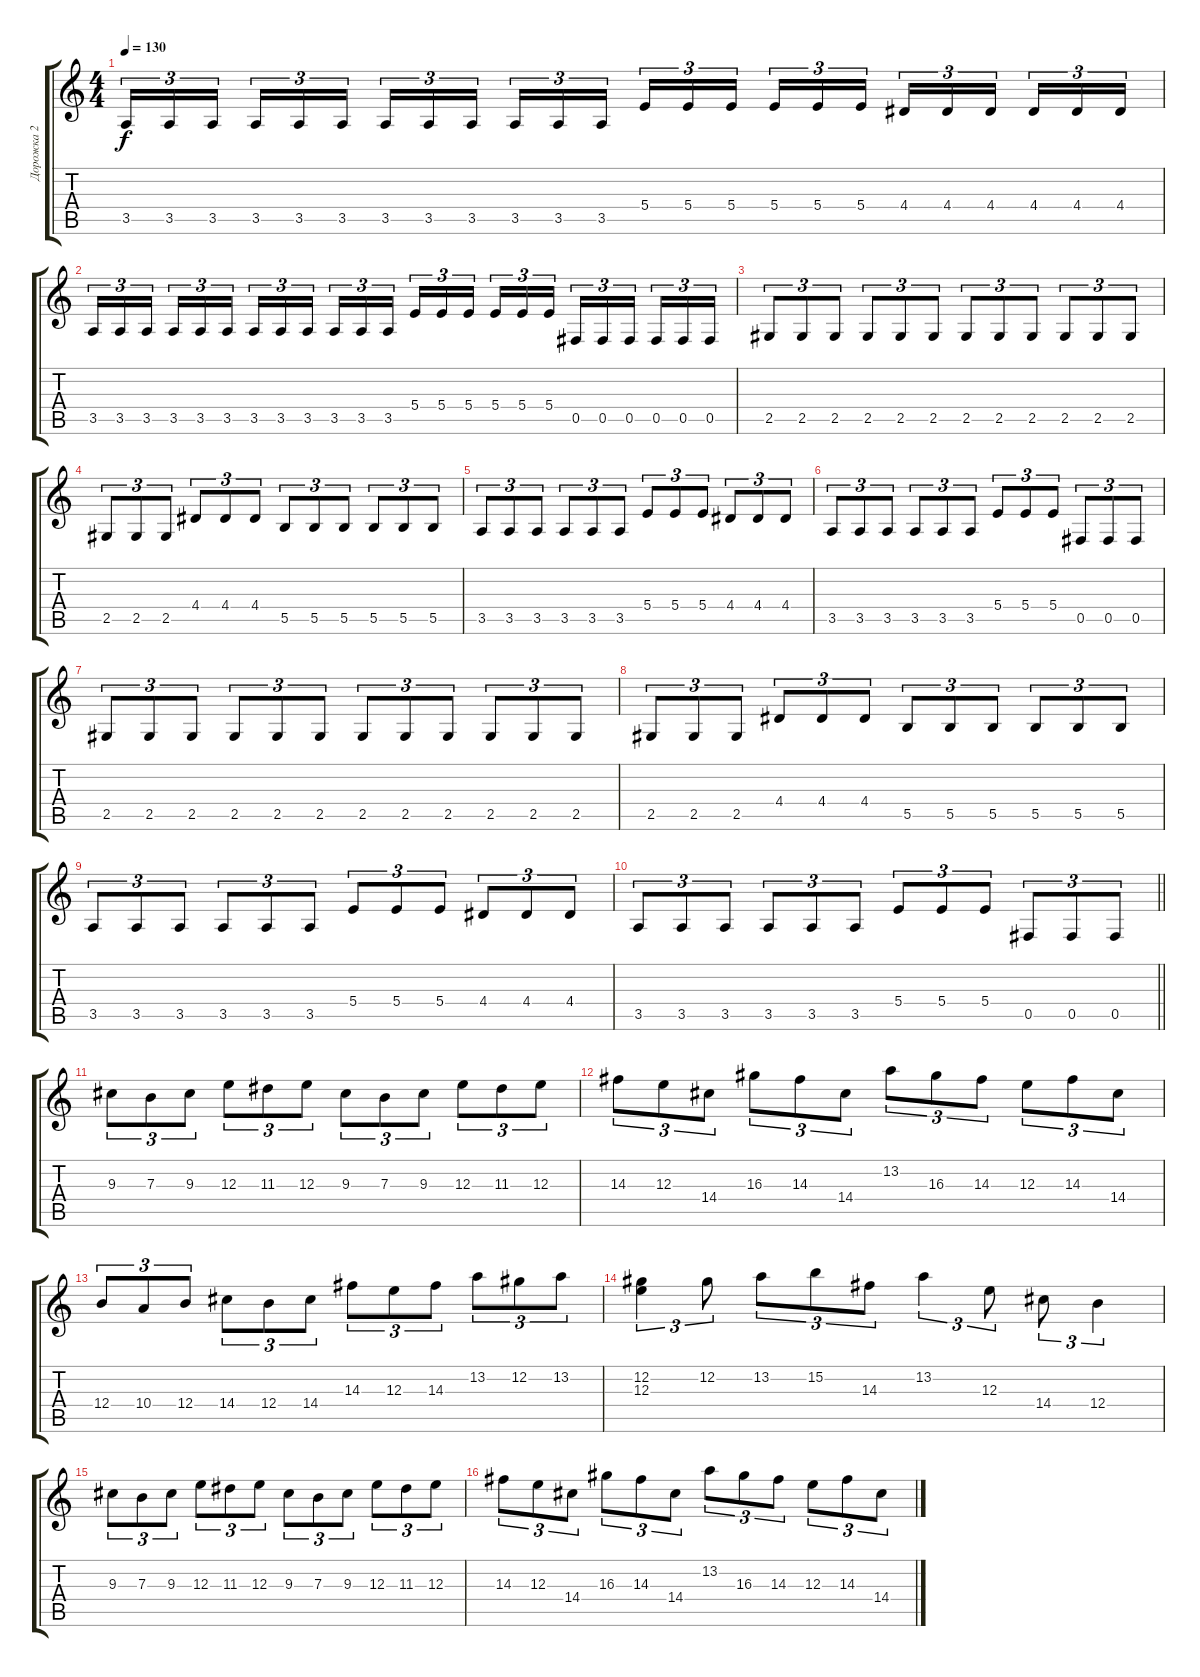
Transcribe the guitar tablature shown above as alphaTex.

\track ("Дорожка 2" "Дорожка 2") {instrument distortionguitar}
\staff {score tabs}
\tuning (Db4 Ab3 E3 B2 Gb2 B1) {hide}
\ts (4 4)
\tempo 130
\clef g2
\ks c
3.5.16{tu (3 2) dy f} 3.5.16{tu (3 2)} 3.5.16{tu (3 2) beam splitsecondary} 3.5.16{tu (3 2)} 3.5.16{tu (3 2)} 3.5.16{tu (3 2)} 3.5.16{tu (3 2)} 3.5.16{tu (3 2)} 3.5.16{tu (3 2) beam splitsecondary} 3.5.16{tu (3 2)} 3.5.16{tu (3 2)} 3.5.16{tu (3 2)} 5.4.16{tu (3 2)} 5.4.16{tu (3 2)} 5.4.16{tu (3 2) beam splitsecondary} 5.4.16{tu (3 2)} 5.4.16{tu (3 2)} 5.4.16{tu (3 2)} 4.4.16{tu (3 2)} 4.4.16{tu (3 2)} 4.4.16{tu (3 2) beam splitsecondary} 4.4.16{tu (3 2)} 4.4.16{tu (3 2)} 4.4.16{tu (3 2)} |
3.5.16{tu (3 2)} 3.5.16{tu (3 2)} 3.5.16{tu (3 2) beam splitsecondary} 3.5.16{tu (3 2)} 3.5.16{tu (3 2)} 3.5.16{tu (3 2)} 3.5.16{tu (3 2)} 3.5.16{tu (3 2)} 3.5.16{tu (3 2) beam splitsecondary} 3.5.16{tu (3 2)} 3.5.16{tu (3 2)} 3.5.16{tu (3 2)} 5.4.16{tu (3 2)} 5.4.16{tu (3 2)} 5.4.16{tu (3 2) beam splitsecondary} 5.4.16{tu (3 2)} 5.4.16{tu (3 2)} 5.4.16{tu (3 2)} 0.5.16{tu (3 2)} 0.5.16{tu (3 2)} 0.5.16{tu (3 2) beam splitsecondary} 0.5.16{tu (3 2)} 0.5.16{tu (3 2)} 0.5.16{tu (3 2)} |
2.5.8{tu (3 2)} 2.5.8{tu (3 2)} 2.5.8{tu (3 2)} 2.5.8{tu (3 2)} 2.5.8{tu (3 2)} 2.5.8{tu (3 2)} 2.5.8{tu (3 2)} 2.5.8{tu (3 2)} 2.5.8{tu (3 2)} 2.5.8{tu (3 2)} 2.5.8{tu (3 2)} 2.5.8{tu (3 2)} |
2.5.8{tu (3 2)} 2.5.8{tu (3 2)} 2.5.8{tu (3 2)} 4.4.8{tu (3 2)} 4.4.8{tu (3 2)} 4.4.8{tu (3 2)} 5.5.8{tu (3 2)} 5.5.8{tu (3 2)} 5.5.8{tu (3 2)} 5.5.8{tu (3 2)} 5.5.8{tu (3 2)} 5.5.8{tu (3 2)} |
3.5.8{tu (3 2)} 3.5.8{tu (3 2)} 3.5.8{tu (3 2)} 3.5.8{tu (3 2)} 3.5.8{tu (3 2)} 3.5.8{tu (3 2)} 5.4.8{tu (3 2)} 5.4.8{tu (3 2)} 5.4.8{tu (3 2)} 4.4.8{tu (3 2)} 4.4.8{tu (3 2)} 4.4.8{tu (3 2)} |
3.5.8{tu (3 2)} 3.5.8{tu (3 2)} 3.5.8{tu (3 2)} 3.5.8{tu (3 2)} 3.5.8{tu (3 2)} 3.5.8{tu (3 2)} 5.4.8{tu (3 2)} 5.4.8{tu (3 2)} 5.4.8{tu (3 2)} 0.5.8{tu (3 2)} 0.5.8{tu (3 2)} 0.5.8{tu (3 2)} |
2.5.8{tu (3 2)} 2.5.8{tu (3 2)} 2.5.8{tu (3 2)} 2.5.8{tu (3 2)} 2.5.8{tu (3 2)} 2.5.8{tu (3 2)} 2.5.8{tu (3 2)} 2.5.8{tu (3 2)} 2.5.8{tu (3 2)} 2.5.8{tu (3 2)} 2.5.8{tu (3 2)} 2.5.8{tu (3 2)} |
2.5.8{tu (3 2)} 2.5.8{tu (3 2)} 2.5.8{tu (3 2)} 4.4.8{tu (3 2)} 4.4.8{tu (3 2)} 4.4.8{tu (3 2)} 5.5.8{tu (3 2)} 5.5.8{tu (3 2)} 5.5.8{tu (3 2)} 5.5.8{tu (3 2)} 5.5.8{tu (3 2)} 5.5.8{tu (3 2)} |
3.5.8{tu (3 2)} 3.5.8{tu (3 2)} 3.5.8{tu (3 2)} 3.5.8{tu (3 2)} 3.5.8{tu (3 2)} 3.5.8{tu (3 2)} 5.4.8{tu (3 2)} 5.4.8{tu (3 2)} 5.4.8{tu (3 2)} 4.4.8{tu (3 2)} 4.4.8{tu (3 2)} 4.4.8{tu (3 2)} |
\barLineRight lightlight
3.5.8{tu (3 2)} 3.5.8{tu (3 2)} 3.5.8{tu (3 2)} 3.5.8{tu (3 2)} 3.5.8{tu (3 2)} 3.5.8{tu (3 2)} 5.4.8{tu (3 2)} 5.4.8{tu (3 2)} 5.4.8{tu (3 2)} 0.5.8{tu (3 2)} 0.5.8{tu (3 2)} 0.5.8{tu (3 2)} |
\section ("" " ")
9.3.8{tu (3 2)} 7.3.8{tu (3 2)} 9.3.8{tu (3 2)} 12.3.8{tu (3 2)} 11.3.8{tu (3 2)} 12.3.8{tu (3 2)} 9.3.8{tu (3 2)} 7.3.8{tu (3 2)} 9.3.8{tu (3 2)} 12.3.8{tu (3 2)} 11.3.8{tu (3 2)} 12.3.8{tu (3 2)} |
14.3.8{tu (3 2)} 12.3.8{tu (3 2)} 14.4.8{tu (3 2)} 16.3.8{tu (3 2)} 14.3.8{tu (3 2)} 14.4.8{tu (3 2)} 13.2.8{tu (3 2)} 16.3.8{tu (3 2)} 14.3.8{tu (3 2)} 12.3.8{tu (3 2)} 14.3.8{tu (3 2)} 14.4.8{tu (3 2)} |
12.4.8{tu (3 2)} 10.4.8{tu (3 2)} 12.4.8{tu (3 2)} 14.4.8{tu (3 2)} 12.4.8{tu (3 2)} 14.4.8{tu (3 2)} 14.3.8{tu (3 2)} 12.3.8{tu (3 2)} 14.3.8{tu (3 2)} 13.2.8{tu (3 2)} 12.2.8{tu (3 2)} 13.2.8{tu (3 2)} |
(12.2 12.3).4{tu (3 2)} 12.2.8{tu (3 2)} 13.2.8{tu (3 2)} 15.2.8{tu (3 2)} 14.3.8{tu (3 2)} 13.2.4{tu (3 2)} 12.3.8{tu (3 2)} 14.4.8{tu (3 2)} 12.4.4{tu (3 2)} |
9.3.8{tu (3 2)} 7.3.8{tu (3 2)} 9.3.8{tu (3 2)} 12.3.8{tu (3 2)} 11.3.8{tu (3 2)} 12.3.8{tu (3 2)} 9.3.8{tu (3 2)} 7.3.8{tu (3 2)} 9.3.8{tu (3 2)} 12.3.8{tu (3 2)} 11.3.8{tu (3 2)} 12.3.8{tu (3 2)} |
14.3.8{tu (3 2)} 12.3.8{tu (3 2)} 14.4.8{tu (3 2)} 16.3.8{tu (3 2)} 14.3.8{tu (3 2)} 14.4.8{tu (3 2)} 13.2.8{tu (3 2)} 16.3.8{tu (3 2)} 14.3.8{tu (3 2)} 12.3.8{tu (3 2)} 14.3.8{tu (3 2)} 14.4.8{tu (3 2)}
